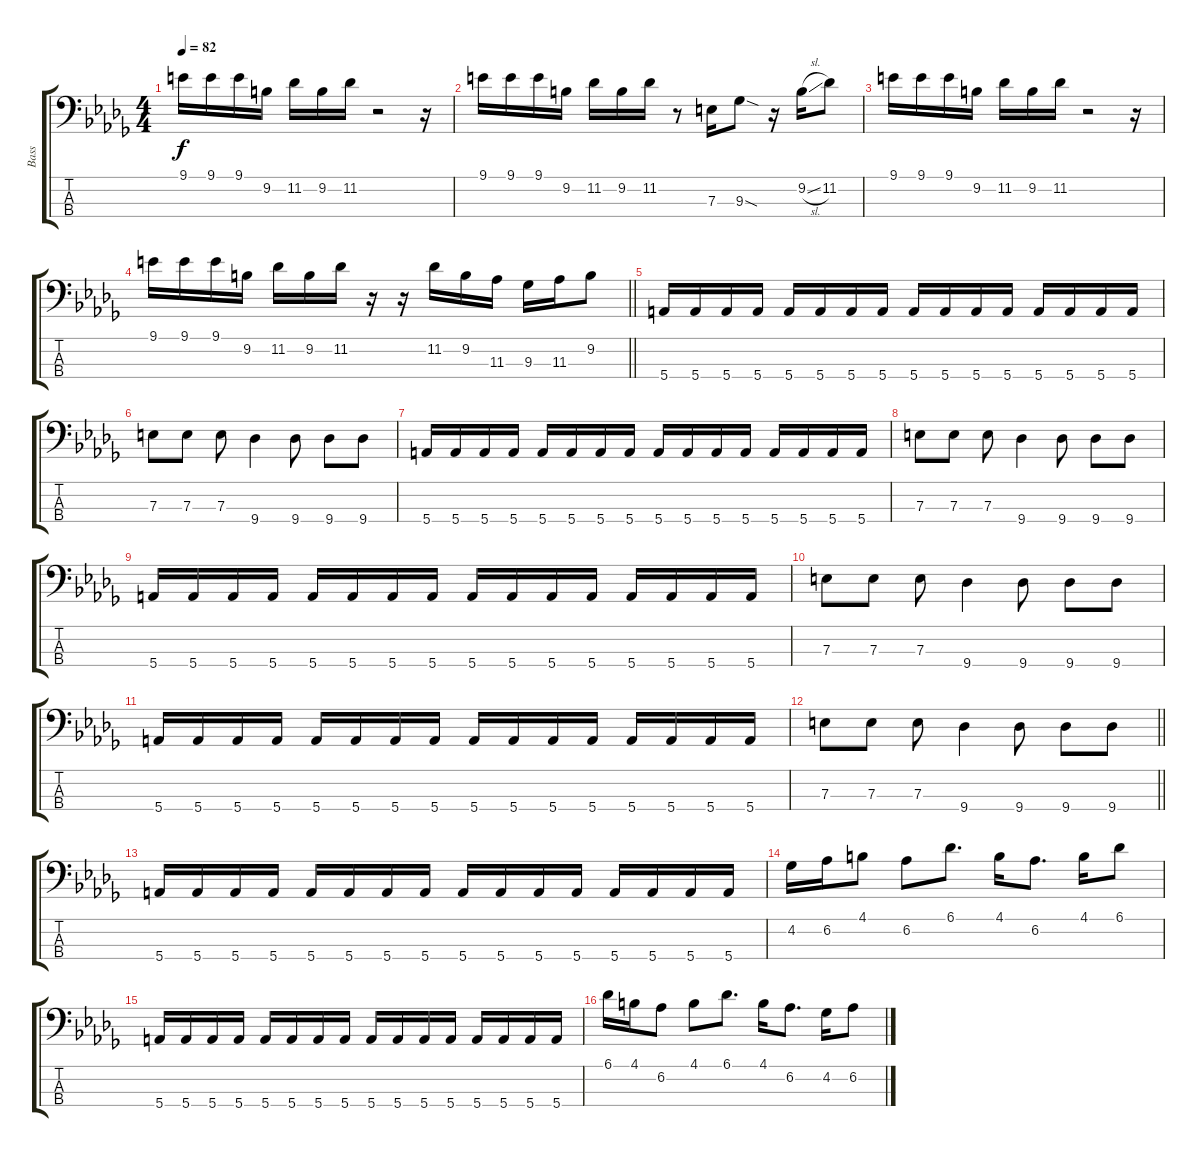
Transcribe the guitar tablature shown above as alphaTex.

\track ("Bass" "Bass") {instrument electricbassfinger}
\staff {score tabs}
\tuning (G2 D2 A1 E1) {hide}
\ts (4 4)
\tempo 82
\clef f4
\ks db
9.1.16{dy f} 9.1.16 9.1.16 9.2.16 11.2.16 9.2.16 11.2.16 r.2 r.16 |
9.1.16 9.1.16 9.1.16 9.2.16 11.2.16 9.2.16 11.2.16 r.8 7.3.16 9.3{sod}.8 r.16 9.2{sl}.16 11.2.8 |
9.1.16 9.1.16 9.1.16 9.2.16 11.2.16 9.2.16 11.2.16 r.2 r.16 |
\barLineRight lightlight
9.1.16 9.1.16 9.1.16 9.2.16 11.2.16 9.2.16 11.2.16 r.16 r.16 11.2.16 9.2.16 11.3.16 9.3.16 11.3.16 9.2.8 |
\section ("" "")
5.4.16 5.4.16 5.4.16 5.4.16 5.4.16 5.4.16 5.4.16 5.4.16 5.4.16 5.4.16 5.4.16 5.4.16 5.4.16 5.4.16 5.4.16 5.4.16 |
7.3.8 7.3.8 7.3.8 9.4.4 9.4.8 9.4.8 9.4.8 |
5.4.16 5.4.16 5.4.16 5.4.16 5.4.16 5.4.16 5.4.16 5.4.16 5.4.16 5.4.16 5.4.16 5.4.16 5.4.16 5.4.16 5.4.16 5.4.16 |
7.3.8 7.3.8 7.3.8 9.4.4 9.4.8 9.4.8 9.4.8 |
5.4.16 5.4.16 5.4.16 5.4.16 5.4.16 5.4.16 5.4.16 5.4.16 5.4.16 5.4.16 5.4.16 5.4.16 5.4.16 5.4.16 5.4.16 5.4.16 |
7.3.8 7.3.8 7.3.8 9.4.4 9.4.8 9.4.8 9.4.8 |
5.4.16 5.4.16 5.4.16 5.4.16 5.4.16 5.4.16 5.4.16 5.4.16 5.4.16 5.4.16 5.4.16 5.4.16 5.4.16 5.4.16 5.4.16 5.4.16 |
\barLineRight lightlight
7.3.8 7.3.8 7.3.8 9.4.4 9.4.8 9.4.8 9.4.8 |
\section ("" "")
5.4.16 5.4.16 5.4.16 5.4.16 5.4.16 5.4.16 5.4.16 5.4.16 5.4.16 5.4.16 5.4.16 5.4.16 5.4.16 5.4.16 5.4.16 5.4.16 |
4.2.16 6.2.16 4.1.8 6.2.8 6.1.8{d} 4.1.16 6.2.8{d} 4.1.16 6.1.8 |
5.4.16 5.4.16 5.4.16 5.4.16 5.4.16 5.4.16 5.4.16 5.4.16 5.4.16 5.4.16 5.4.16 5.4.16 5.4.16 5.4.16 5.4.16 5.4.16 |
6.1.16 4.1.16 6.2.8 4.1.8 6.1.8{d} 4.1.16 6.2.8{d} 4.2.16 6.2.8
